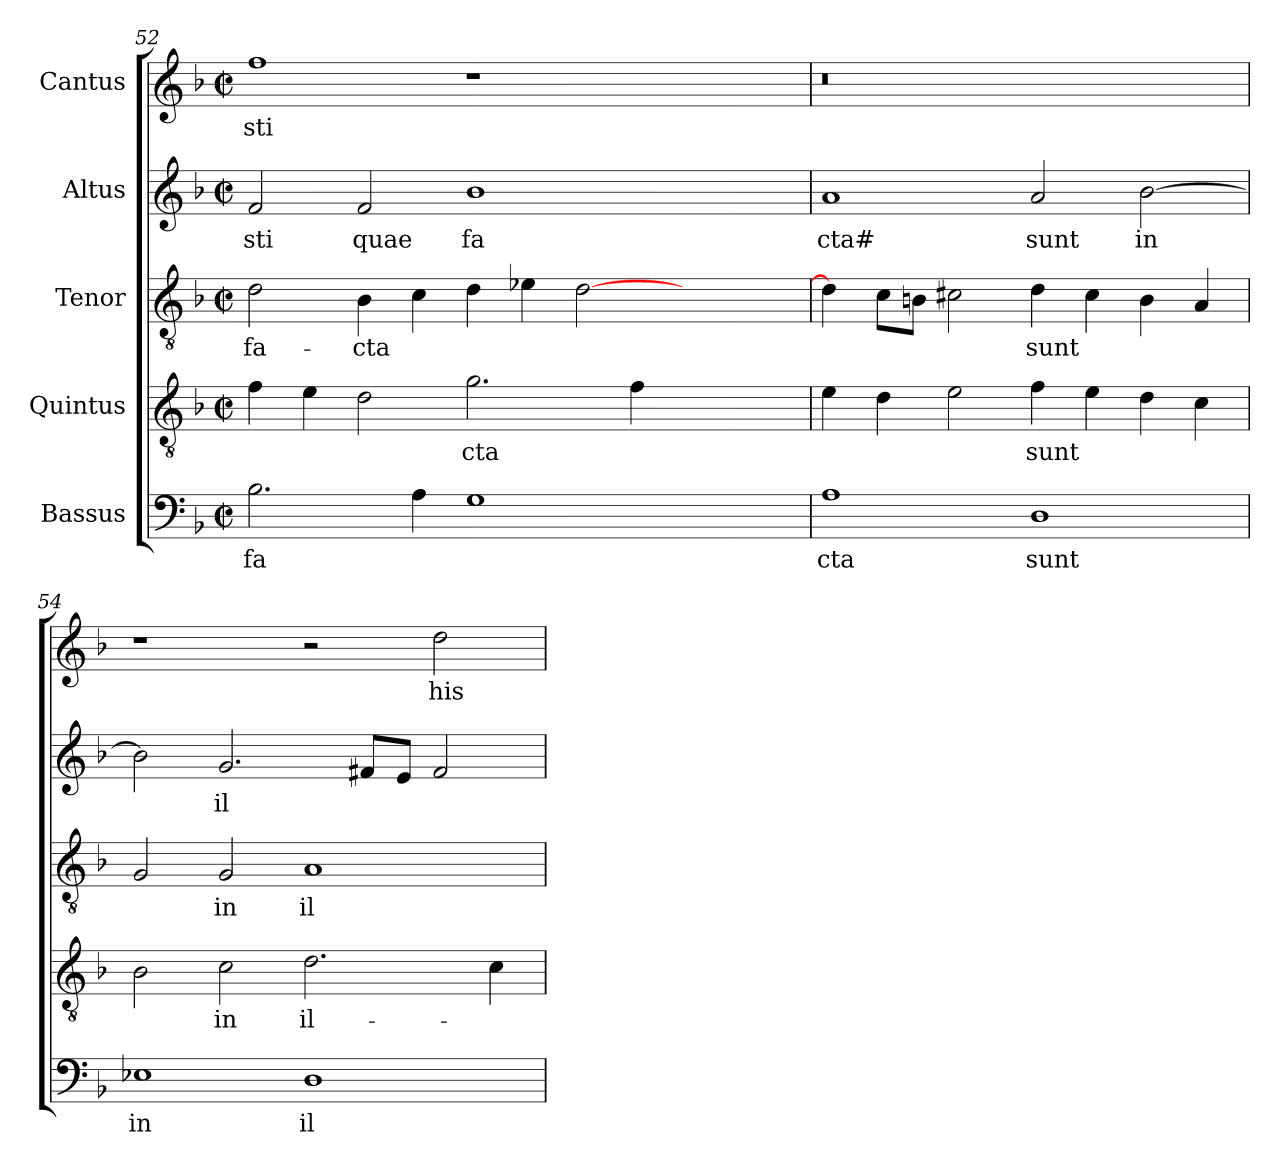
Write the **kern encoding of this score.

**kern	**text	**kern	**text	**kern	**text	**kern	**text	**kern	**text
*part5	*part5	*part4	*part4	*part3	*part3	*part2	*part2	*part1	*part1
*staff5	*staff5	*staff4	*staff4	*staff3	*staff3	*staff2	*staff2	*staff1	*staff1
*I"Bassus	*	*I"Quintus	*	*I"Tenor	*	*I"Altus	*	*I"Cantus	*
!!LO:LB:g=z
*clefF4	*	*clefGv2	*	*clefGv2	*	*clefG2	*	*clefG2	*
*k[b-]	*	*k[b-]	*	*k[b-]	*	*k[b-]	*	*k[b-]	*
*F:	*	*F:	*	*F:	*	*F:	*	*F:	*
*M2/2	*	*M2/2	*	*M2/2	*	*M2/2	*	*M2/2	*
*met(c|)	*	*met(c|)	*	*met(c|)	*	*met(c|)	*	*met(c|)	*
=52	=52	=52	=52	=52	=52	=52	=52	=52	=52
!	!LO:LY:b:cj	!	!	!	!LO:LY:b:cj	!	!LO:LY:b:cj	!	!LO:LY:b:cj
2.B-\	fa	4f\	.	2d\	fa-	2f/	sti	1ff	-sti
.	.	4e\	.	.	.	.	.	.	.
!	!	!	!	!	!LO:LY:b	!	!LO:LY:b:cj	!	!
.	.	2d\	.	4B-\	-cta	2f/	quae	.	.
4A\	.	.	.	4c\	.	.	.	.	.
!	!	!	!LO:LY:b	!	!	!	!LO:LY:b:cj	!LO:N:vis=1	!
1G	.	2.g\	cta	4d\	.	1b-	fa	0r	.
.	.	.	.	4e-\	.	.	.	.	.
.	.	.	.	[>2d\	.	.	.	.	.
.	.	4f\	.	.	.	.	.	.	.
1ryy	.	1ryy	.	1ryy	.	1ryy	.	.	.
=53	=53	=53	=53	=53	=53	=53	=53	=53	=53
!	!LO:LY:b:cj	!	!	!	!	!	!LO:LY:b:cj	!	!
1A	cta	4e\	.	4d\]	.	1a	cta#	0r	.
.	.	4d\	.	8c\L	.	.	.	.	.
.	.	.	.	8B\J	.	.	.	.	.
.	.	2e\	.	2c#\	.	.	.	.	.
!	!LO:LY:b:cj	!	!LO:LY:b	!	!LO:LY:b	!	!LO:LY:b:cj	!	!
1D	sunt	4f\	sunt	4d\	sunt	2a/	sunt	.	.
.	.	4e\	.	4c#\	.	.	.	.	.
!	!	!	!	!	!	!	!LO:LY:b:cj	!	!
.	.	4d\	.	4B\	.	[>2b-\	in	.	.
.	.	4c\	.	4A/	.	.	.	.	.
=54	=54	=54	=54	=54	=54	=54	=54	=54	=54
!	!LO:LY:b:cj	!	!	!	!	!	!	!	!
1E-X	in	2B-\	.	2G/	.	2b-\]	.	1r	.
!	!	!	!LO:LY:b:cj	!	!LO:LY:b:cj	!	!LO:LY:b:cj	!	!
.	.	2c\	in	2G/	in	2.g/	il	.	.
!	!LO:LY:b:cj	!	!LO:LY:b:cj	!	!LO:LY:b:cj	!	!	!	!
1D	il	2.d\	il-	1A	il-	.	.	2r	.
.	.	.	.	.	.	8f#/L	.	.	.
.	.	.	.	.	.	8e/J	.	.	.
!	!	!	!	!	!	!	!	!	!LO:LY:b
.	.	.	.	.	.	2f#/	.	2dd\	his
.	.	4c\	.	.	.	.	.	.	.
=	=	=	=	=	=	=	=	=	=
*-	*-	*-	*-	*-	*-	*-	*-	*-	*-
